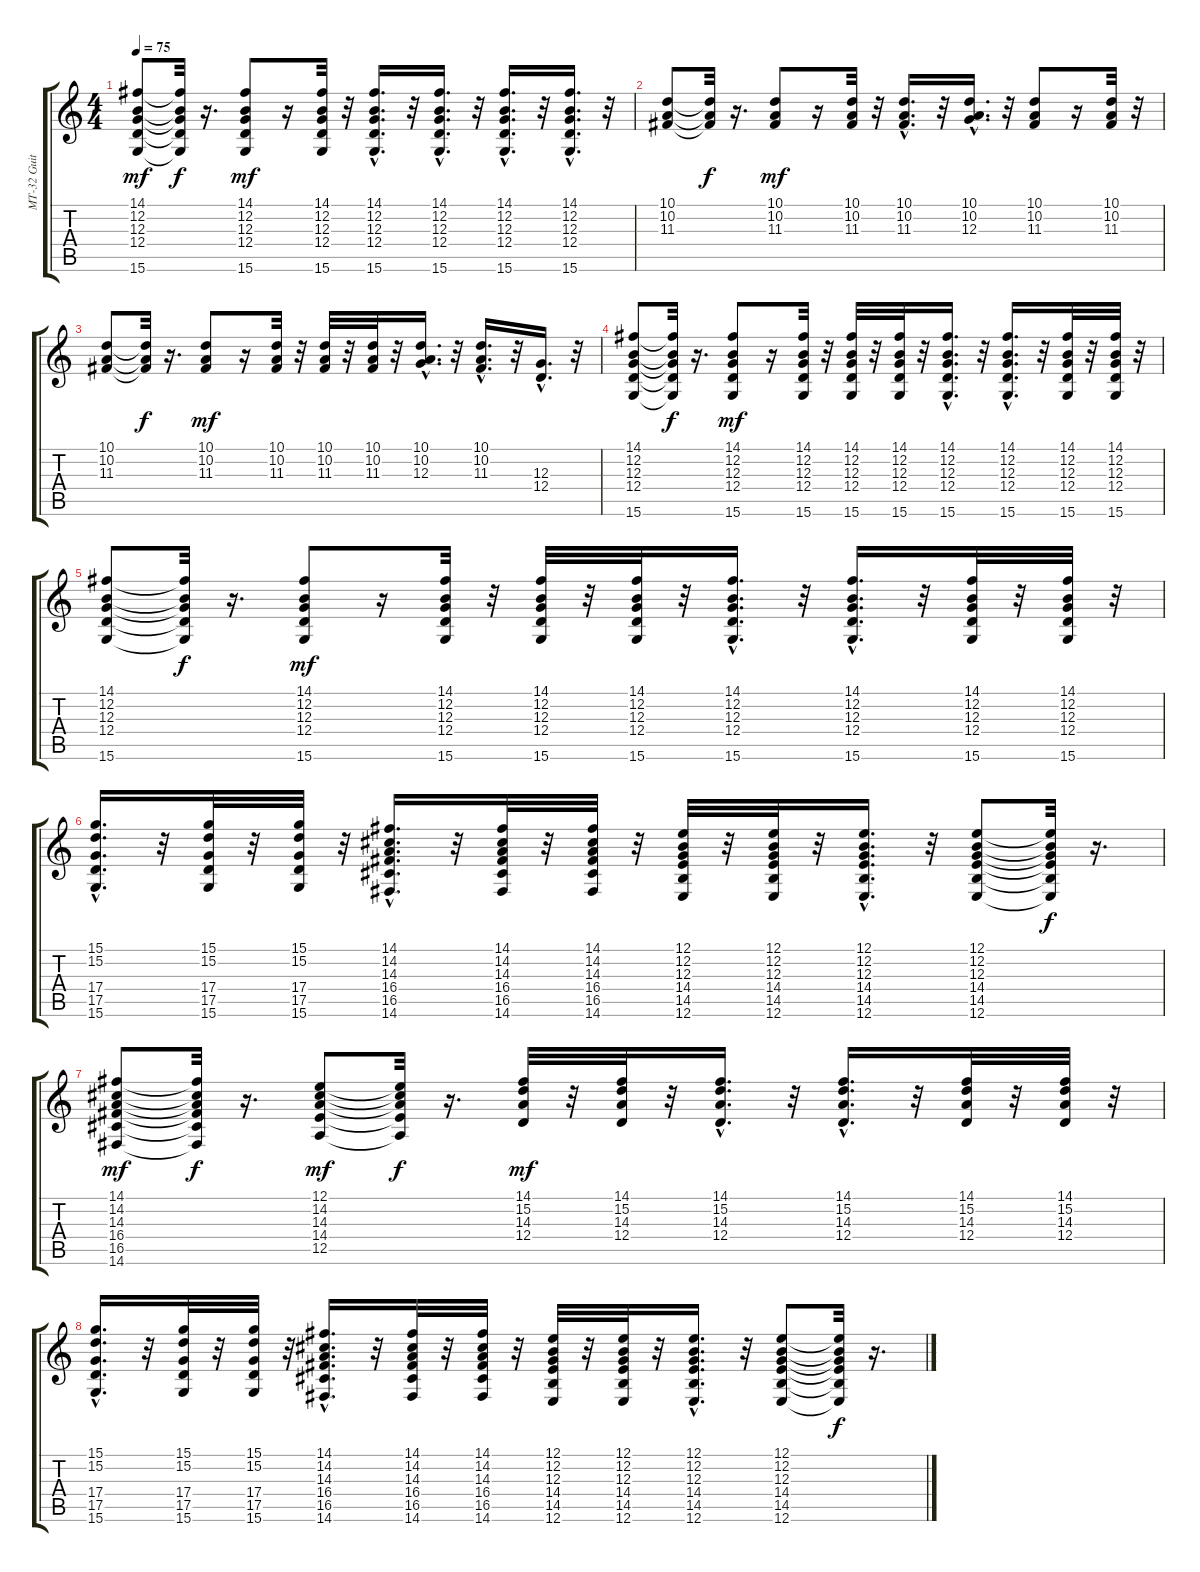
\track ("MT-32 Guitar 2" "MT-32 Guit") {instrument frenchhorn}
\staff {score tabs}
\tuning (E4 B3 G3 D3 A2 E2) {hide}
\ts (4 4)
\tempo 75
\clef g2
\ks c
(14.1 12.2 12.3 12.4 15.6).8{dy mf} (14.1{t} 12.2{t} 12.3{t} 12.4{t} 15.6{t}).32{dy f} r.16{d} (14.1 12.2 12.3 12.4 15.6).8{dy mf} r.16 (14.1 12.2 12.3 12.4 15.6).32 r.32 (14.1{hac} 12.2{hac} 12.3{hac} 12.4{hac} 15.6{hac}).16{d} r.32 (14.1{hac} 12.2{hac} 12.3{hac} 12.4{hac} 15.6{hac}).16{d} r.32 (14.1{hac} 12.2{hac} 12.3{hac} 12.4{hac} 15.6{hac}).16{d} r.32 (14.1{hac} 12.2{hac} 12.3{hac} 12.4{hac} 15.6{hac}).16{d} r.32 |
(10.1 10.2 11.3).8 (10.1{t} 10.2{t} 11.3{t}).32{dy f} r.16{d} (10.1 10.2 11.3).8{dy mf} r.16 (10.1 10.2 11.3).32 r.32 (10.1{hac} 10.2{hac} 11.3{hac}).16{d} r.32 (10.1{hac} 10.2{hac} 12.3{hac}).16{d} r.32 (10.1 10.2 11.3).8 r.16 (10.1 10.2 11.3).32 r.32 |
(10.1 10.2 11.3).8 (10.1{t} 10.2{t} 11.3{t}).32{dy f} r.16{d} (10.1 10.2 11.3).8{dy mf} r.16 (10.1 10.2 11.3).32 r.32 (10.1 10.2 11.3).32 r.32 (10.1 10.2 11.3).32 r.32 (10.1{hac} 10.2{hac} 12.3{hac}).16{d} r.32 (10.1{hac} 10.2{hac} 11.3{hac}).16{d} r.32 (12.3{hac} 12.4{hac}).16{d} r.32 |
(14.1 12.2 12.3 12.4 15.6).8 (14.1{t} 12.2{t} 12.3{t} 12.4{t} 15.6{t}).32{dy f} r.16{d} (14.1 12.2 12.3 12.4 15.6).8{dy mf} r.16 (14.1 12.2 12.3 12.4 15.6).32 r.32 (14.1 12.2 12.3 12.4 15.6).32 r.32 (14.1 12.2 12.3 12.4 15.6).32 r.32 (14.1{hac} 12.2{hac} 12.3{hac} 12.4{hac} 15.6{hac}).16{d} r.32 (14.1{hac} 12.2{hac} 12.3{hac} 12.4{hac} 15.6{hac}).16{d} r.32 (14.1 12.2 12.3 12.4 15.6).32 r.32 (14.1 12.2 12.3 12.4 15.6).32 r.32 |
(14.1 12.2 12.3 12.4 15.6).8 (14.1{t} 12.2{t} 12.3{t} 12.4{t} 15.6{t}).32{dy f} r.16{d} (14.1 12.2 12.3 12.4 15.6).8{dy mf} r.16 (14.1 12.2 12.3 12.4 15.6).32 r.32 (14.1 12.2 12.3 12.4 15.6).32 r.32 (14.1 12.2 12.3 12.4 15.6).32 r.32 (14.1{hac} 12.2{hac} 12.3{hac} 12.4{hac} 15.6{hac}).16{d} r.32 (14.1{hac} 12.2{hac} 12.3{hac} 12.4{hac} 15.6{hac}).16{d} r.32 (14.1 12.2 12.3 12.4 15.6).32 r.32 (14.1 12.2 12.3 12.4 15.6).32 r.32 |
(15.1{hac} 15.2{hac} 17.4{hac} 17.5{hac} 15.6{hac}).16{d} r.32 (15.1 15.2 17.4 17.5 15.6).32 r.32 (15.1 15.2 17.4 17.5 15.6).32 r.32 (14.1{hac} 14.2{hac} 14.3{hac} 16.4{hac} 16.5{hac} 14.6{hac}).16{d} r.32 (14.1 14.2 14.3 16.4 16.5 14.6).32 r.32 (14.1 14.2 14.3 16.4 16.5 14.6).32 r.32 (12.1 12.2 12.3 14.4 14.5 12.6).32 r.32 (12.1 12.2 12.3 14.4 14.5 12.6).32 r.32 (12.1{hac} 12.2{hac} 12.3{hac} 14.4{hac} 14.5{hac} 12.6{hac}).16{d} r.32 (12.1 12.2 12.3 14.4 14.5 12.6).8 (12.1{t} 12.2{t} 12.3{t} 14.4{t} 14.5{t} 12.6{t}).32{dy f} r.16{d} |
(14.1 14.2 14.3 16.4 16.5 14.6).8{dy mf} (14.1{t} 14.2{t} 14.3{t} 16.4{t} 16.5{t} 14.6{t}).32{dy f} r.16{d} (12.1 14.2 14.3 14.4 12.5).8{dy mf} (12.1{t} 14.2{t} 14.3{t} 14.4{t} 12.5{t}).32{dy f} r.16{d} (14.1 15.2 14.3 12.4).32{dy mf} r.32 (14.1 15.2 14.3 12.4).32 r.32 (14.1{hac} 15.2{hac} 14.3{hac} 12.4{hac}).16{d} r.32 (14.1{hac} 15.2{hac} 14.3{hac} 12.4{hac}).16{d} r.32 (14.1 15.2 14.3 12.4).32 r.32 (14.1 15.2 14.3 12.4).32 r.32 |
(15.1{hac} 15.2{hac} 17.4{hac} 17.5{hac} 15.6{hac}).16{d} r.32 (15.1 15.2 17.4 17.5 15.6).32 r.32 (15.1 15.2 17.4 17.5 15.6).32 r.32 (14.1{hac} 14.2{hac} 14.3{hac} 16.4{hac} 16.5{hac} 14.6{hac}).16{d} r.32 (14.1 14.2 14.3 16.4 16.5 14.6).32 r.32 (14.1 14.2 14.3 16.4 16.5 14.6).32 r.32 (12.1 12.2 12.3 14.4 14.5 12.6).32 r.32 (12.1 12.2 12.3 14.4 14.5 12.6).32 r.32 (12.1{hac} 12.2{hac} 12.3{hac} 14.4{hac} 14.5{hac} 12.6{hac}).16{d} r.32 (12.1 12.2 12.3 14.4 14.5 12.6).8 (12.1{t} 12.2{t} 12.3{t} 14.4{t} 14.5{t} 12.6{t}).32{dy f} r.16{d}
